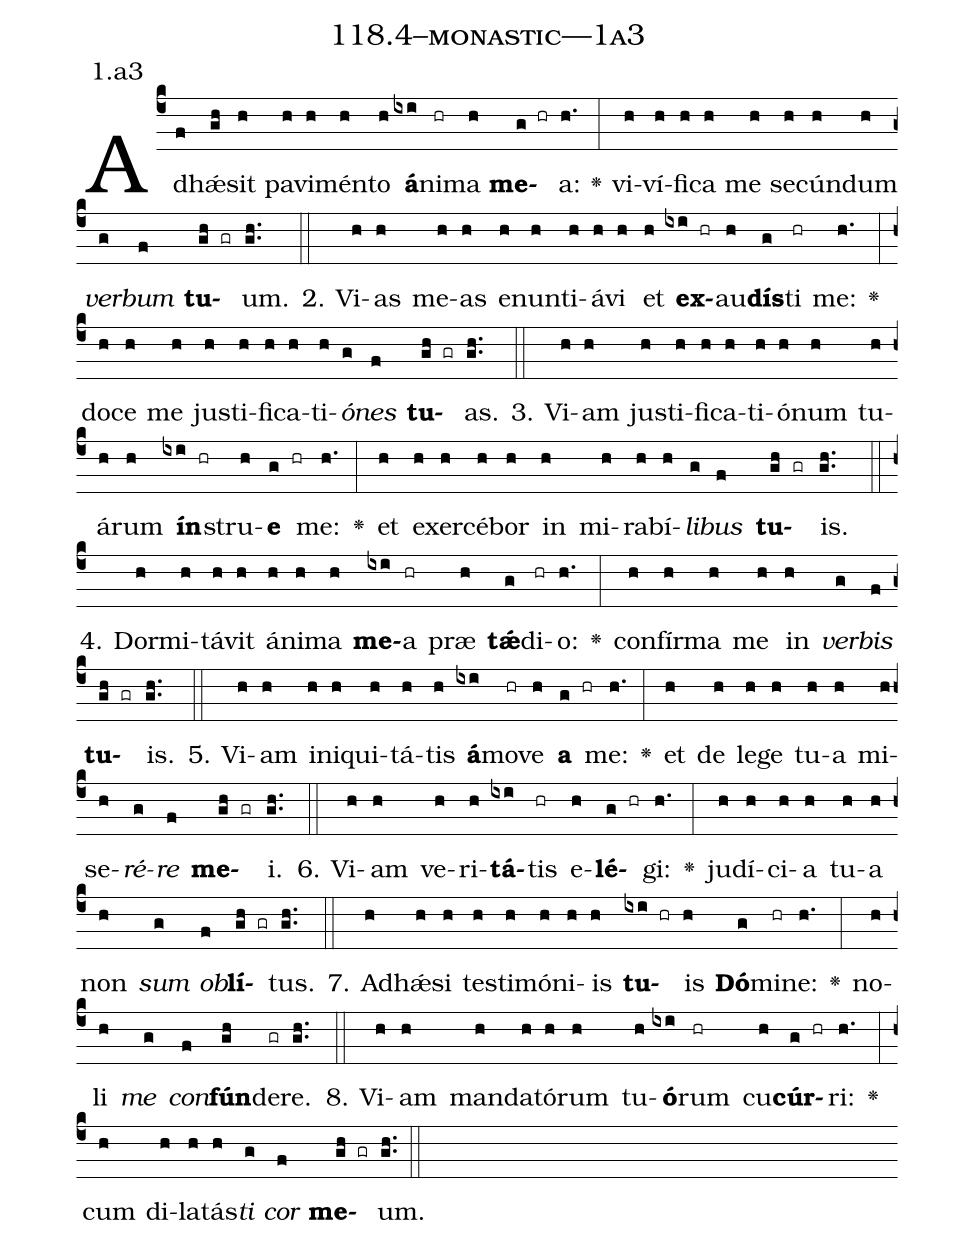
name: 118.4--monastic---1a3;
annotation: 1.a3;
%%
(c4)Ad(f)hǽ(gh)sit(h) pa(h)vi(h)mén(h)to(h) <b>á</b>(ixi)ni(hr)ma(h) <b>me</b>(g hr)a:(h.) <v>\greheightstar</v>(:) vi(h)ví(h)fi(h)ca(h) me(h) se(h)cún(h)dum(h) <i>ver</i>(g)<i>bum</i>(f) <b>tu</b>(gh gr)um.(gh..) (::)
2. Vi(h)as(h) me(h)as(h) e(h)nun(h)ti(h)á(h)vi(h) et(h) <b>ex</b>(ixi hr)au(h)<b>dís</b>(g)ti(hr) me:(h.) <v>\greheightstar</v>(:) do(h)ce(h) me(h) jus(h)ti(h)fi(h)ca(h)ti(h)<i>ó</i>(g)<i>nes</i>(f) <b>tu</b>(gh gr)as.(gh..) (::)
3. Vi(h)am(h) jus(h)ti(h)fi(h)ca(h)ti(h)ó(h)num(h) tu(h)á(h)rum(h) <b>ín</b>(ixi hr)stru(h)<b>e</b>(g hr) me:(h.) <v>\greheightstar</v>(:) et(h) ex(h)er(h)cé(h)bor(h) in(h) mi(h)ra(h)bí(h)<i>li</i>(g)<i>bus</i>(f) <b>tu</b>(gh gr)is.(gh..) (::)
4. Dor(h)mi(h)tá(h)vit(h) á(h)ni(h)ma(h) <b>me</b>(ixi)a(hr) præ(h) <b>tǽ</b>(g)di(hr)o:(h.) <v>\greheightstar</v>(:) con(h)fír(h)ma(h) me(h) in(h) <i>ver</i>(g)<i>bis</i>(f) <b>tu</b>(gh gr)is.(gh..) (::)
5. Vi(h)am(h) in(h)i(h)qui(h)tá(h)tis(h) <b>á</b>(ixi)mo(hr)ve(h) <b>a</b>(g hr) me:(h.) <v>\greheightstar</v>(:) et(h) de(h) le(h)ge(h) tu(h)a(h) mi(h)se(h)<i>ré</i>(g)<i>re</i>(f) <b>me</b>(gh gr)i.(gh..) (::)
6. Vi(h)am(h) ve(h)ri(h)<b>tá</b>(ixi)tis(hr) e(h)<b>lé</b>(g hr)gi:(h.) <v>\greheightstar</v>(:) ju(h)dí(h)ci(h)a(h) tu(h)a(h) non(h) <i>sum</i>(g) <i>ob</i>(f)<b>lí</b>(gh gr)tus.(gh..) (::)
7. Ad(h)hǽ(h)si(h) tes(h)ti(h)mó(h)ni(h)is(h) <b>tu</b>(ixi hr)is(h) <b>Dó</b>(g)mi(hr)ne:(h.) <v>\greheightstar</v>(:) no(h)li(h) <i>me</i>(g) <i>con</i>(f)<b>fún</b>(gh)de(gr)re.(gh..) (::)
8. Vi(h)am(h) man(h)da(h)tó(h)rum(h) tu(h)<b>ó</b>(ixi)rum(hr) cu(h)<b>cúr</b>(g hr)ri:(h.) <v>\greheightstar</v>(:) cum(h) di(h)la(h)tás(h)<i>ti</i>(g) <i>cor</i>(f) <b>me</b>(gh gr)um.(gh..) (::)
